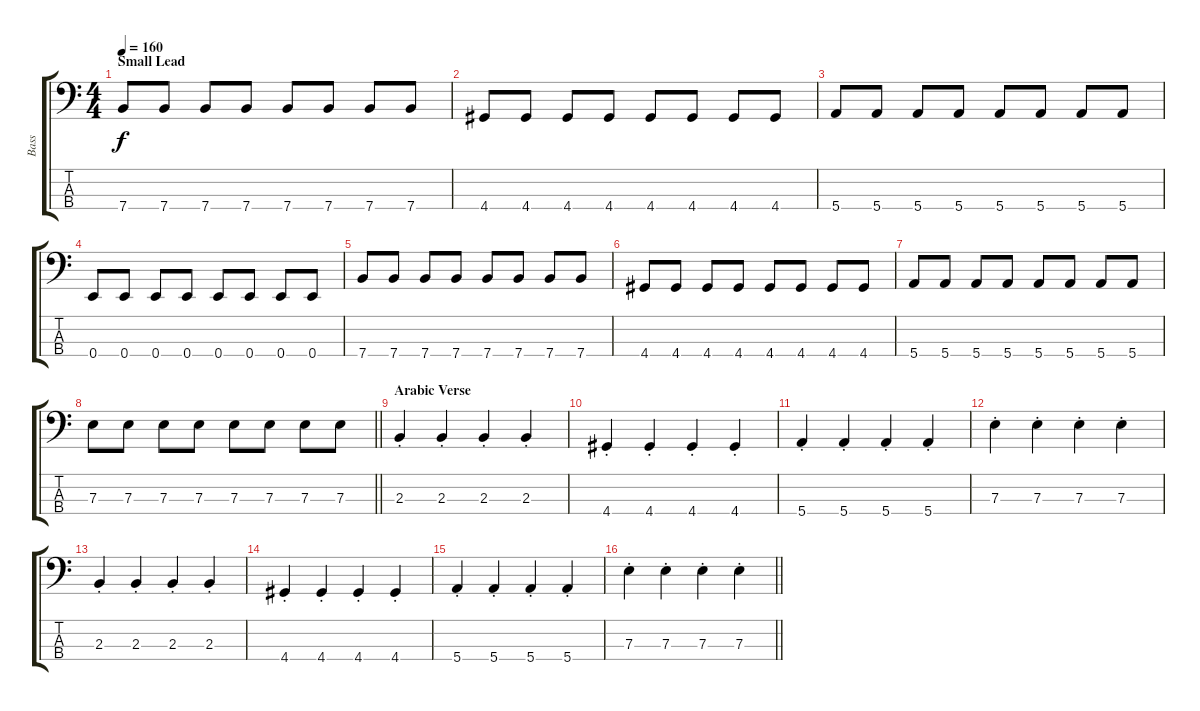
\track ("Bass" "Bass") {instrument electricbassfinger}
\staff {score tabs}
\tuning (G2 D2 A1 E1) {hide}
\ts (4 4)
\section ("" "Small Lead")
\tempo 160
\clef f4
\ks aminor
7.4.8{dy f} 7.4.8 7.4.8 7.4.8 7.4.8 7.4.8 7.4.8 7.4.8 |
4.4.8 4.4.8 4.4.8 4.4.8 4.4.8 4.4.8 4.4.8 4.4.8 |
5.4.8 5.4.8 5.4.8 5.4.8 5.4.8 5.4.8 5.4.8 5.4.8 |
0.4.8 0.4.8 0.4.8 0.4.8 0.4.8 0.4.8 0.4.8 0.4.8 |
7.4.8 7.4.8 7.4.8 7.4.8 7.4.8 7.4.8 7.4.8 7.4.8 |
4.4.8 4.4.8 4.4.8 4.4.8 4.4.8 4.4.8 4.4.8 4.4.8 |
5.4.8 5.4.8 5.4.8 5.4.8 5.4.8 5.4.8 5.4.8 5.4.8 |
\barLineRight lightlight
7.3.8 7.3.8 7.3.8 7.3.8 7.3.8 7.3.8 7.3.8 7.3.8 |
\section ("" "Arabic Verse")
2.3{st}.4 2.3{st}.4 2.3{st}.4 2.3{st}.4 |
4.4{st}.4 4.4{st}.4 4.4{st}.4 4.4{st}.4 |
5.4{st}.4 5.4{st}.4 5.4{st}.4 5.4{st}.4 |
7.3{st}.4 7.3{st}.4 7.3{st}.4 7.3{st}.4 |
2.3{st}.4 2.3{st}.4 2.3{st}.4 2.3{st}.4 |
4.4{st}.4 4.4{st}.4 4.4{st}.4 4.4{st}.4 |
5.4{st}.4 5.4{st}.4 5.4{st}.4 5.4{st}.4 |
\barLineRight lightlight
7.3{st}.4 7.3{st}.4 7.3{st}.4 7.3{st}.4
